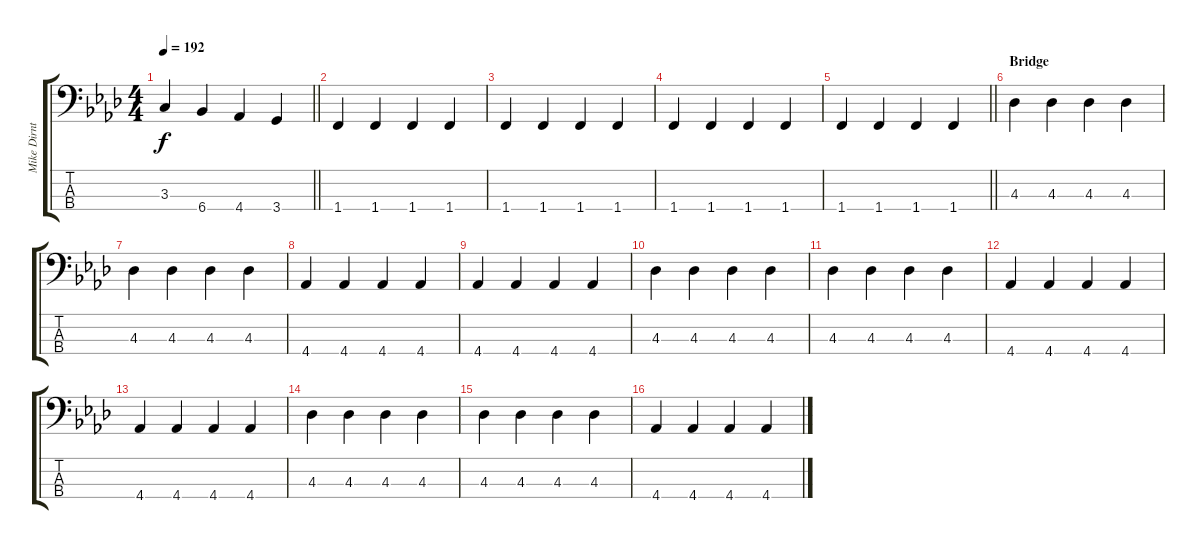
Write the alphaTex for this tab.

\track ("Mike Dirnt (Bass)" "Mike Dirnt") {instrument electricbassfinger}
\staff {score tabs}
\tuning (G2 D2 A1 E1) {hide}
\ts (4 4)
\tempo 192
\clef f4
\barLineRight lightlight
\ks ab
3.3.4{dy f} 6.4.4 4.4.4 3.4.4 |
1.4.4 1.4.4 1.4.4 1.4.4 |
1.4.4 1.4.4 1.4.4 1.4.4 |
1.4.4 1.4.4 1.4.4 1.4.4 |
\barLineRight lightlight
1.4.4 1.4.4 1.4.4 1.4.4 |
\section ("" "Bridge")
4.3.4 4.3.4 4.3.4 4.3.4 |
4.3.4 4.3.4 4.3.4 4.3.4 |
4.4.4 4.4.4 4.4.4 4.4.4 |
4.4.4 4.4.4 4.4.4 4.4.4 |
4.3.4 4.3.4 4.3.4 4.3.4 |
4.3.4 4.3.4 4.3.4 4.3.4 |
4.4.4 4.4.4 4.4.4 4.4.4 |
4.4.4 4.4.4 4.4.4 4.4.4 |
4.3.4 4.3.4 4.3.4 4.3.4 |
4.3.4 4.3.4 4.3.4 4.3.4 |
4.4.4 4.4.4 4.4.4 4.4.4
